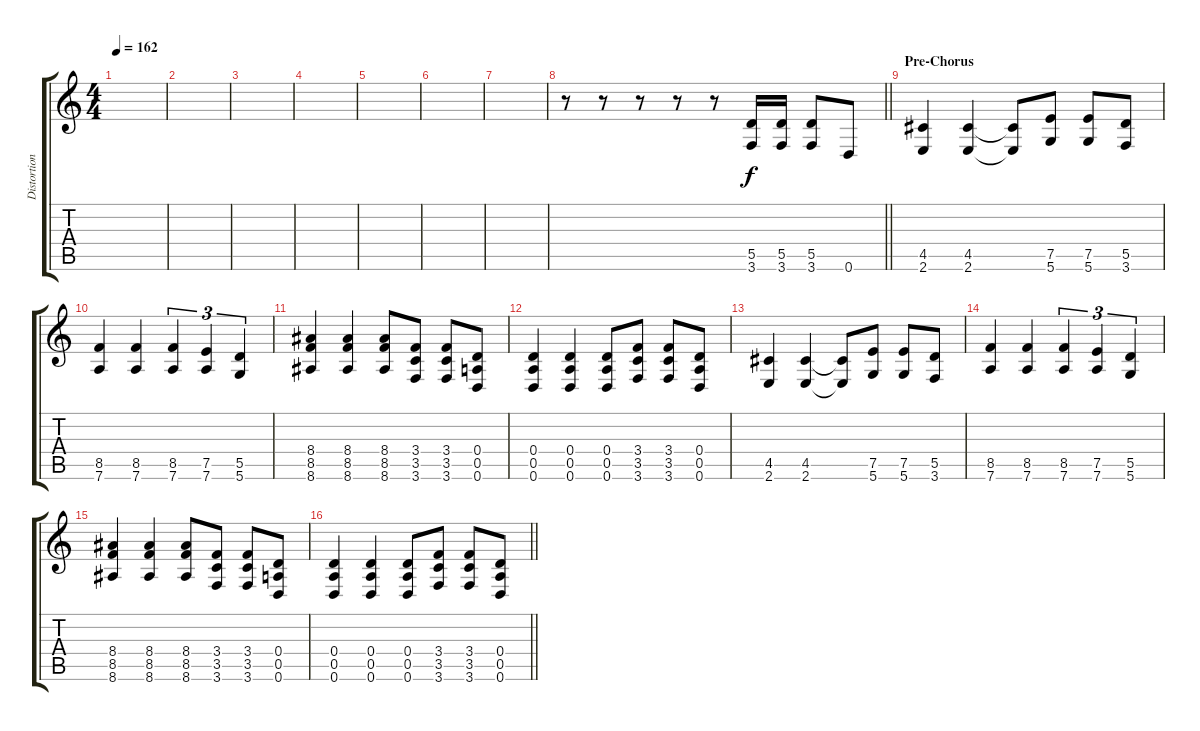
\track ("Distortion Guitar" "Distortion") {instrument distortionguitar}
\staff {score tabs}
\tuning (E4 B3 G3 D3 A2 D2) {hide}
\ts (4 4)
\tempo 162
\clef g2
\ks c
|
|
|
|
|
|
|
\barLineRight lightlight
r.8 r.8 r.8 r.8 r.8 (5.5 3.6).16 (5.5 3.6).16 (5.5 3.6).8 0.6.8 |
\section ("" "Pre-Chorus")
(4.5 2.6).4 (4.5 2.6).4 (4.5{t} 2.6{t}).8 (7.5 5.6).8 (7.5 5.6).8 (5.5 3.6).8 |
(8.5 7.6).4 (8.5 7.6).4 (8.5 7.6).4{tu (3 2)} (7.5 7.6).4{tu (3 2)} (5.5 5.6).4{tu (3 2)} |
(8.4 8.5 8.6).4 (8.4 8.5 8.6).4 (8.4 8.5 8.6).8 (3.4 3.5 3.6).8 (3.4 3.5 3.6).8 (0.4 0.5 0.6).8 |
(0.4 0.5 0.6).4 (0.4 0.5 0.6).4 (0.4 0.5 0.6).8 (3.4 3.5 3.6).8 (3.4 3.5 3.6).8 (0.4 0.5 0.6).8 |
(4.5 2.6).4 (4.5 2.6).4 (4.5{t} 2.6{t}).8 (7.5 5.6).8 (7.5 5.6).8 (5.5 3.6).8 |
(8.5 7.6).4 (8.5 7.6).4 (8.5 7.6).4{tu (3 2)} (7.5 7.6).4{tu (3 2)} (5.5 5.6).4{tu (3 2)} |
(8.4 8.5 8.6).4 (8.4 8.5 8.6).4 (8.4 8.5 8.6).8 (3.4 3.5 3.6).8 (3.4 3.5 3.6).8 (0.4 0.5 0.6).8 |
\barLineRight lightlight
(0.4 0.5 0.6).4 (0.4 0.5 0.6).4 (0.4 0.5 0.6).8 (3.4 3.5 3.6).8 (3.4 3.5 3.6).8 (0.4 0.5 0.6).8
